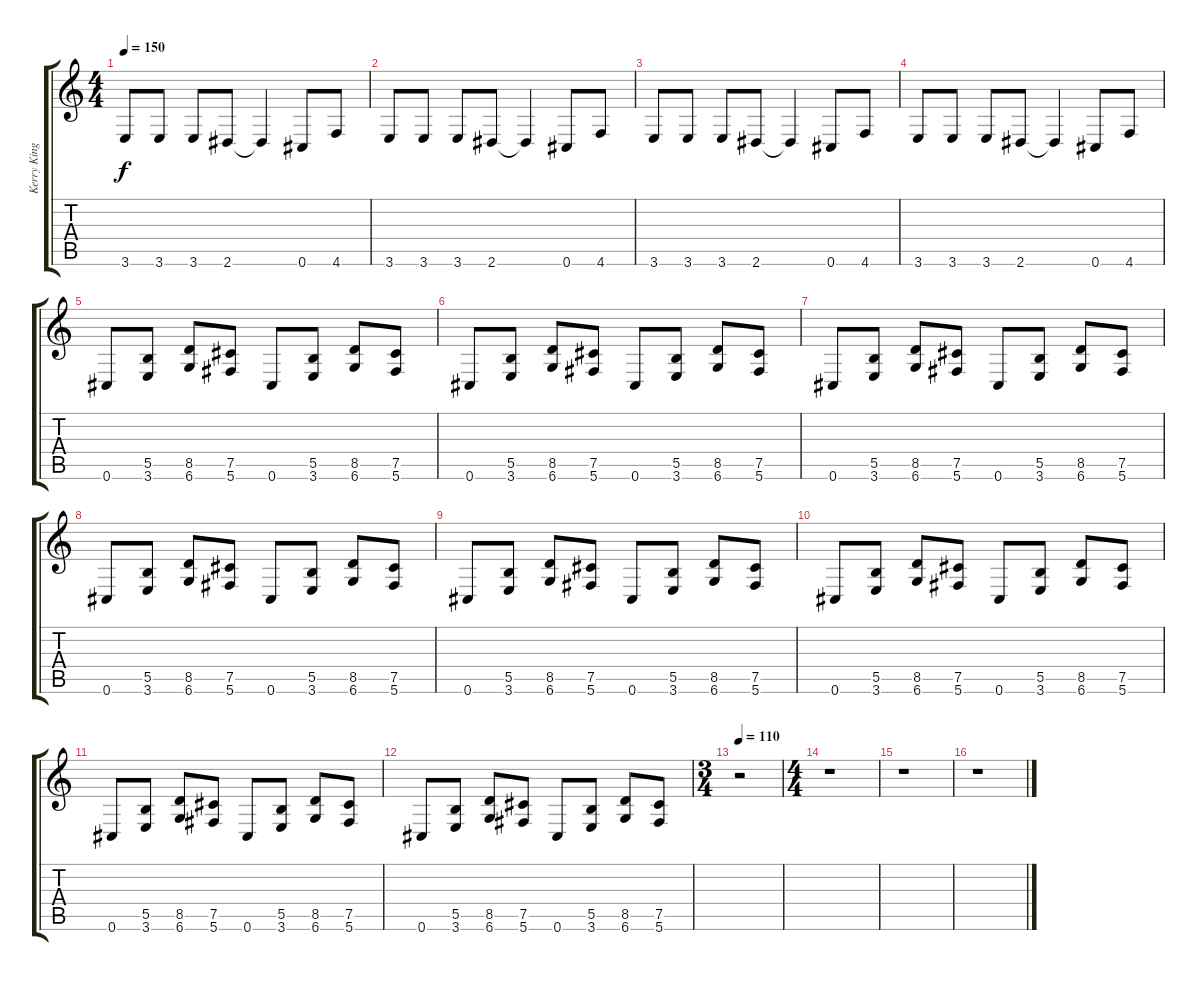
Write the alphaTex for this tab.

\track ("Kerry King" "Kerry King") {instrument distortionguitar}
\staff {score tabs}
\tuning (Db4 Ab3 E3 B2 Gb2 Db2) {hide}
\ts (4 4)
\tempo 150
\clef g2
\ks c
3.6.8{dy f} 3.6.8 3.6.8 2.6.8 2.6{t}.4 0.6.8 4.6.8 |
3.6.8 3.6.8 3.6.8 2.6.8 2.6{t}.4 0.6.8 4.6.8 |
3.6.8 3.6.8 3.6.8 2.6.8 2.6{t}.4 0.6.8 4.6.8 |
3.6.8 3.6.8 3.6.8 2.6.8 2.6{t}.4 0.6.8 4.6.8 |
0.6.8 (5.5 3.6).8 (8.5 6.6).8 (7.5 5.6).8 0.6.8 (5.5 3.6).8 (8.5 6.6).8 (7.5 5.6).8 |
0.6.8 (5.5 3.6).8 (8.5 6.6).8 (7.5 5.6).8 0.6.8 (5.5 3.6).8 (8.5 6.6).8 (7.5 5.6).8 |
0.6.8 (5.5 3.6).8 (8.5 6.6).8 (7.5 5.6).8 0.6.8 (5.5 3.6).8 (8.5 6.6).8 (7.5 5.6).8 |
0.6.8 (5.5 3.6).8 (8.5 6.6).8 (7.5 5.6).8 0.6.8 (5.5 3.6).8 (8.5 6.6).8 (7.5 5.6).8 |
0.6.8 (5.5 3.6).8 (8.5 6.6).8 (7.5 5.6).8 0.6.8 (5.5 3.6).8 (8.5 6.6).8 (7.5 5.6).8 |
0.6.8 (5.5 3.6).8 (8.5 6.6).8 (7.5 5.6).8 0.6.8 (5.5 3.6).8 (8.5 6.6).8 (7.5 5.6).8 |
0.6.8 (5.5 3.6).8 (8.5 6.6).8 (7.5 5.6).8 0.6.8 (5.5 3.6).8 (8.5 6.6).8 (7.5 5.6).8 |
0.6.8 (5.5 3.6).8 (8.5 6.6).8 (7.5 5.6).8 0.6.8 (5.5 3.6).8 (8.5 6.6).8 (7.5 5.6).8 |
\ts (3 4)
\tempo 110
r.2 |
\ts (4 4)
r.1 |
r.1 |
r.1
